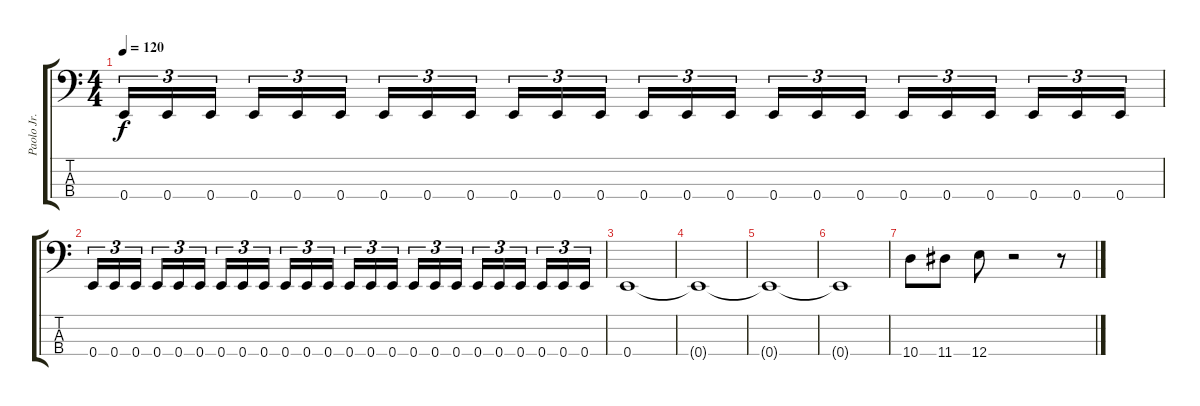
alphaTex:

\track ("Paolo Jr." "Paolo Jr.") {instrument electricbasspick}
\staff {score tabs}
\tuning (G2 D2 A1 E1) {hide}
\ts (4 4)
\tempo 120
\clef f4
\ks c
0.4.16{tu (3 2) dy f} 0.4.16{tu (3 2)} 0.4.16{tu (3 2)} 0.4.16{tu (3 2)} 0.4.16{tu (3 2)} 0.4.16{tu (3 2)} 0.4.16{tu (3 2)} 0.4.16{tu (3 2)} 0.4.16{tu (3 2)} 0.4.16{tu (3 2)} 0.4.16{tu (3 2)} 0.4.16{tu (3 2)} 0.4.16{tu (3 2)} 0.4.16{tu (3 2)} 0.4.16{tu (3 2)} 0.4.16{tu (3 2)} 0.4.16{tu (3 2)} 0.4.16{tu (3 2)} 0.4.16{tu (3 2)} 0.4.16{tu (3 2)} 0.4.16{tu (3 2)} 0.4.16{tu (3 2)} 0.4.16{tu (3 2)} 0.4.16{tu (3 2)} |
0.4.16{tu (3 2)} 0.4.16{tu (3 2)} 0.4.16{tu (3 2)} 0.4.16{tu (3 2)} 0.4.16{tu (3 2)} 0.4.16{tu (3 2)} 0.4.16{tu (3 2)} 0.4.16{tu (3 2)} 0.4.16{tu (3 2)} 0.4.16{tu (3 2)} 0.4.16{tu (3 2)} 0.4.16{tu (3 2)} 0.4.16{tu (3 2)} 0.4.16{tu (3 2)} 0.4.16{tu (3 2)} 0.4.16{tu (3 2)} 0.4.16{tu (3 2)} 0.4.16{tu (3 2)} 0.4.16{tu (3 2)} 0.4.16{tu (3 2)} 0.4.16{tu (3 2)} 0.4.16{tu (3 2)} 0.4.16{tu (3 2)} 0.4.16{tu (3 2)} |
0.4.1 |
0.4{t}.1 |
0.4{t}.1 |
0.4{t}.1 |
10.4.8 11.4.8 12.4.8 r.2 r.8
